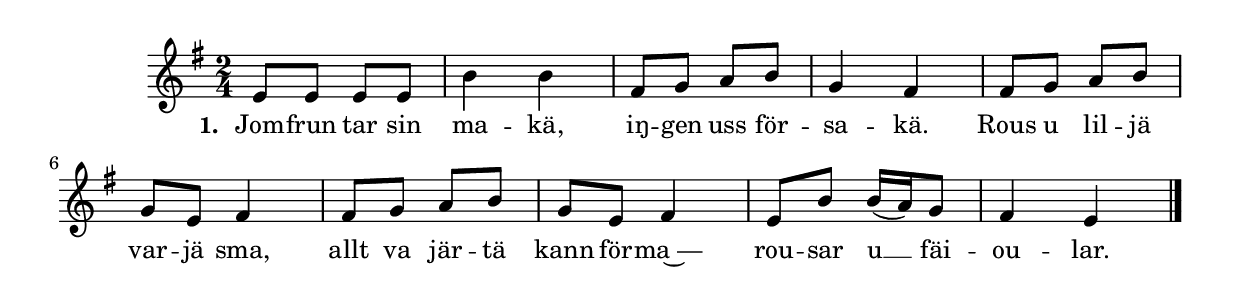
{
\time 2/4
\key e \minor

 e'8 e' e' e'  | 
 b'4 b'  | 
 fis'8 g' a' b'  | 
 g'4 fis'  | 
 fis'8 g' a' b'  | 
 g' e' fis'4  | 
 fis'8 g' a' b'  | 
 g' e' fis'4  | 
 e'8 b' b'16-( a'-) g'8  | 
 fis'4 e' \bar "|." |
 }
 \addlyrics {
     \set stanza = #"1. "
     Jom -- frun tar sin ma -- kä, iŋ -- gen uss för -- sa -- kä. Rous u lil -- jä
     var -- jä sma, allt va jär -- tä kann för -- ma~— rou -- sar u __ fäi -- ou -- lar.
}
